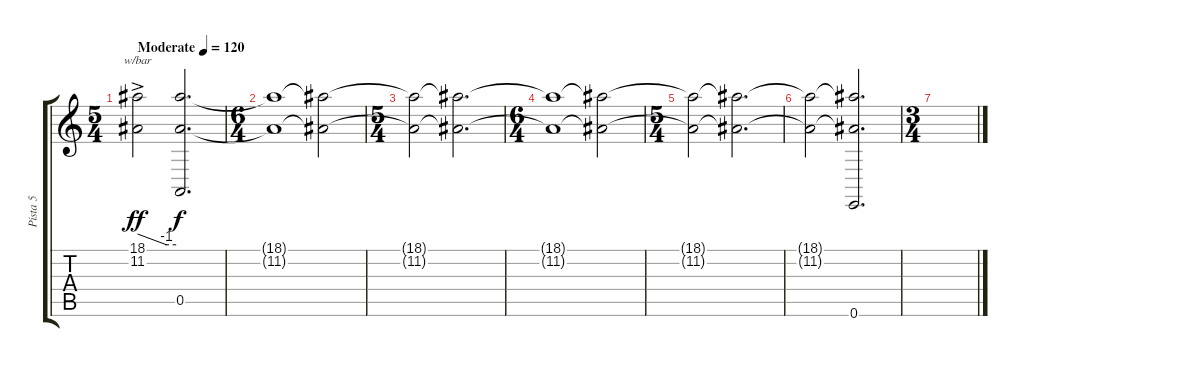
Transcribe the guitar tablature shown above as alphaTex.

\track ("Pista 5" "Pista 5") {instrument stringensemble2}
\staff {score tabs}
\tuning (E4 B3 G3 D3 A2 E2) {hide}
\ts (5 4)
\tempo (120 "Moderate")
\clef g2
\ks c
(18.1{ac} 11.2).2{tbe (custom default 0 0 45 -4 60 -4) dy ff instrument stringensemble2} (18.1{t} 11.2{t} 0.5).2{d dy f} |
\ts (6 4)
(18.1{t} 11.2{t}).1 (18.1{t} 11.2{t}).2 |
\ts (5 4)
(18.1{t} 11.2{t}).2 (18.1{t} 11.2{t}).2{d} |
\ts (6 4)
(18.1{t} 11.2{t}).1 (18.1{t} 11.2{t}).2 |
\ts (5 4)
(18.1{t} 11.2{t}).2 (18.1{t} 11.2{t}).2{d} |
(18.1{t} 11.2{t}).2 (18.1{t} 11.2{t} 0.6).2{d} |
\ts (3 4)
